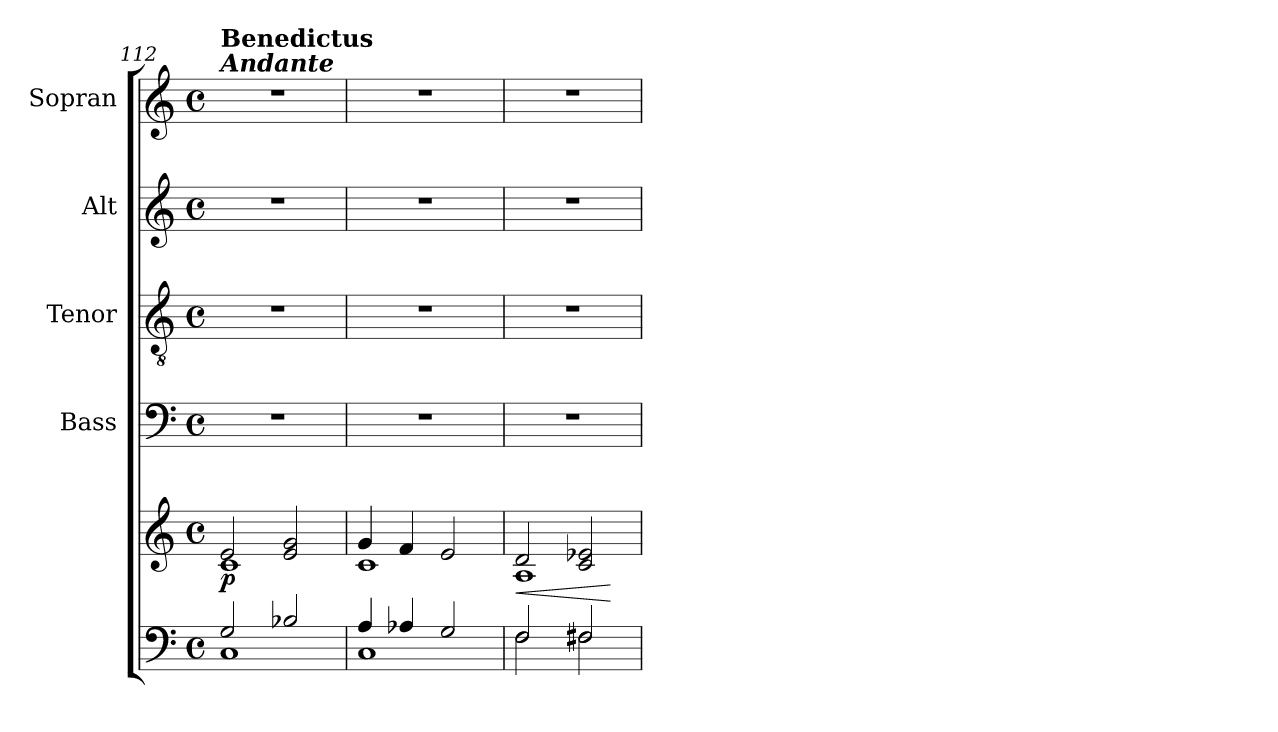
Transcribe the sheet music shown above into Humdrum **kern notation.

**kern	**kern	**dynam	**kern	**kern	**kern	**kern
*part5	*part5	*part5	*part4	*part3	*part2	*part1
*staff6	*staff5	*staff5/6	*staff4	*staff3	*staff2	*staff1
*	*	*	*I"Bass	*I"Tenor	*I"Alt	*I"Sopran
*	*	*	*I'B.	*I'T.	*I'A.	*I'S.
!!LO:PB:g=z
*clefF4	*clefG2	*	*clefF4	*clefGv2	*clefG2	*clefG2
*k[]	*k[]	*	*k[]	*k[]	*k[]	*k[]
*C:	*C:	*	*C:	*C:	*C:	*C:
*M4/4	*M4/4	*	*M4/4	*M4/4	*M4/4	*M4/4
*met(c)	*met(c)	*	*met(c)	*met(c)	*met(c)	*met(c)
=112	=112	=112	=112	=112	=112	=112
*^	*^	*	*	*	*	*
!	!	!	!	!	!	!	!	!LO:TX:a:Bi:t=Andante
!	!	!	!	!	!	!	!	!LO:TX:a:B:t=Benedictus
!	!	!	!	!LO:DY:b	!	!	!	!
2G/	1C	2e/	1c	p	1r	1r	1r	1r
2B-X/	.	2e/ 2g/	.	.	.	.	.	.
=113	=113	=113	=113	=113	=113	=113	=113	=113
4A/	1C	4g/	1c	.	1r	1r	1r	1r
4A-X/	.	4f/	.	.	.	.	.	.
2G/	.	2e/	.	.	.	.	.	.
=114	=114	=114	=114	=114	=114	=114	=114	=114
!	!	!	!	!LO:HP:b	!	!	!	!
2F/	2F\	2d/	1A	<	1r	1r	1r	1r
2F#X/	2F#\	2c/ 2e-X/	.	.	.	.	.	.
*v	*v	*	*	*	*	*	*	*
*	*v	*v	*	*	*	*	*
.	.	[	.	.	.	.
=	=	=	=	=	=	=
*-	*-	*-	*-	*-	*-	*-
